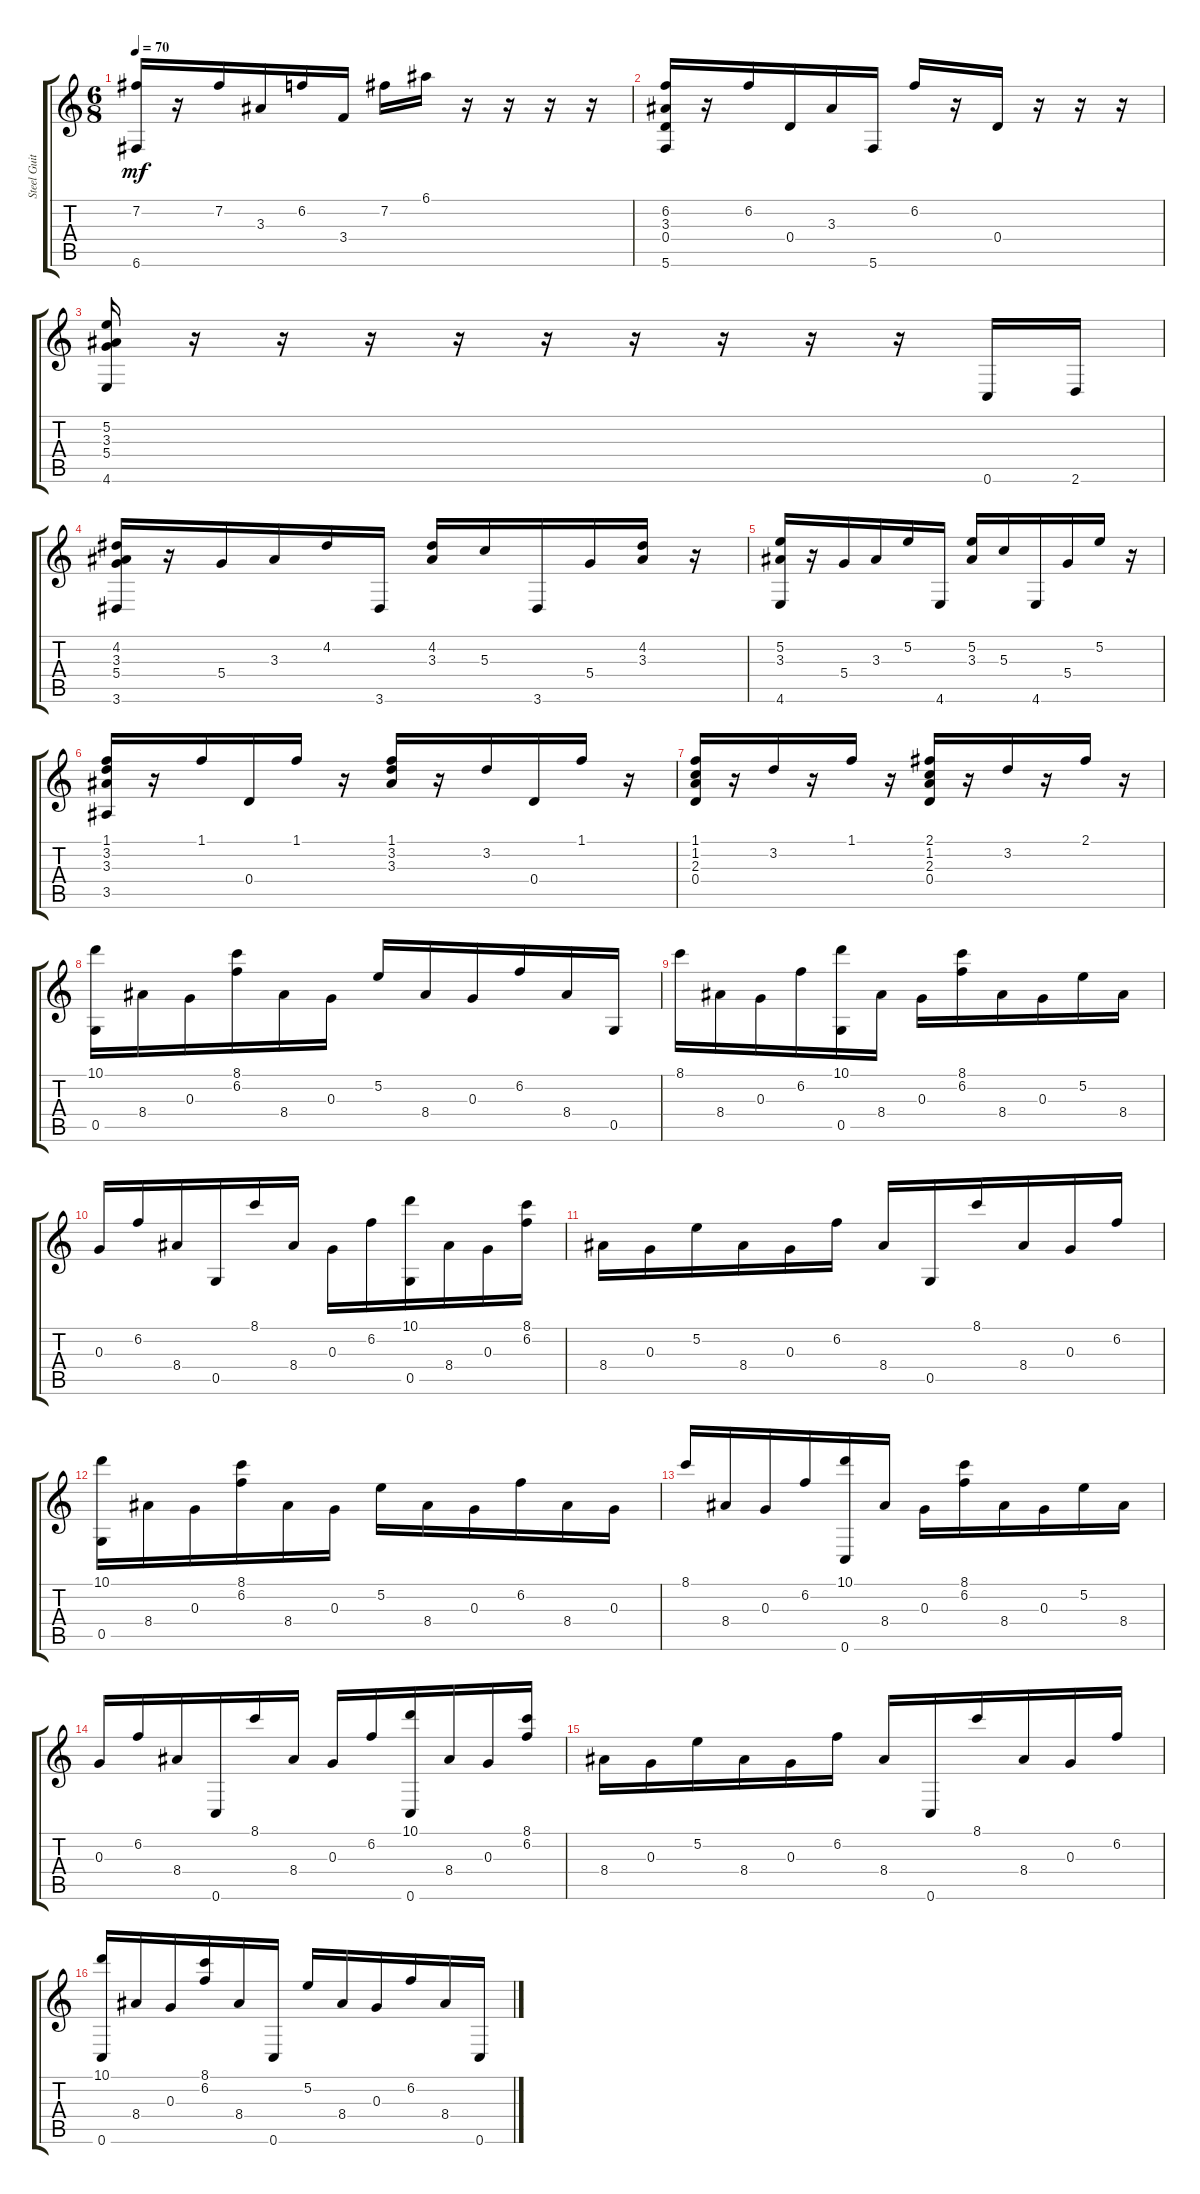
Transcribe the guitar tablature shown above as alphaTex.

\track ("Steel Guitar" "Steel Guit") {instrument acousticguitarsteel}
\staff {score tabs}
\tuning (E4 B3 G3 D3 G2 C2) {hide}
\ts (6 8)
\tempo 70
\clef g2
\ks c
(7.2 6.6).16{dy mf} r.16 7.2.16 3.3.16 6.2.16 3.4.16 7.2.16 6.1.16 r.16 r.16 r.16 r.16 |
(6.2 3.3 0.4 5.6).16 r.16 6.2.16 0.4.16 3.3.16 5.6.16 6.2.16 r.16 0.4.16 r.16 r.16 r.16 |
(5.2 3.3 5.4 4.6).16 r.16 r.16 r.16 r.16 r.16 r.16 r.16 r.16 r.16 0.6.16 2.6.16 |
(4.2 3.3 5.4 3.6).16 r.16 5.4.16 3.3.16 4.2.16 3.6.16 (4.2 3.3).16 5.3.16 3.6.16 5.4.16 (4.2 3.3).16 r.16 |
(5.2 3.3 4.6).16 r.16 5.4.16 3.3.16 5.2.16 4.6.16 (5.2 3.3).16 5.3.16 4.6.16 5.4.16 5.2.16 r.16 |
(1.1 3.2 3.3 3.5).16 r.16 1.1.16 0.4.16 1.1.16 r.16 (1.1 3.2 3.3).16 r.16 3.2.16 0.4.16 1.1.16 r.16 |
(1.1 1.2 2.3 0.4).16 r.16 3.2.16 r.16 1.1.16 r.16 (2.1 1.2 2.3 0.4).16 r.16 3.2.16 r.16 2.1.16 r.16 |
(10.1 0.5).16 8.4.16 0.3.16 (8.1 6.2).16 8.4.16 0.3.16 5.2.16 8.4.16 0.3.16 6.2.16 8.4.16 0.5.16 |
8.1.16 8.4.16 0.3.16 6.2.16 (10.1 0.5).16 8.4.16 0.3.16 (8.1 6.2).16 8.4.16 0.3.16 5.2.16 8.4.16 |
0.3.16 6.2.16 8.4.16 0.5.16 8.1.16 8.4.16 0.3.16 6.2.16 (10.1 0.5).16 8.4.16 0.3.16 (8.1 6.2).16 |
8.4.16 0.3.16 5.2.16 8.4.16 0.3.16 6.2.16 8.4.16 0.5.16 8.1.16 8.4.16 0.3.16 6.2.16 |
(10.1 0.5).16 8.4.16 0.3.16 (8.1 6.2).16 8.4.16 0.3.16 5.2.16 8.4.16 0.3.16 6.2.16 8.4.16 0.3.16 |
8.1.16 8.4.16 0.3.16 6.2.16 (10.1 0.6).16 8.4.16 0.3.16 (8.1 6.2).16 8.4.16 0.3.16 5.2.16 8.4.16 |
0.3.16 6.2.16 8.4.16 0.6.16 8.1.16 8.4.16 0.3.16 6.2.16 (10.1 0.6).16 8.4.16 0.3.16 (8.1 6.2).16 |
8.4.16 0.3.16 5.2.16 8.4.16 0.3.16 6.2.16 8.4.16 0.6.16 8.1.16 8.4.16 0.3.16 6.2.16 |
(10.1 0.6).16 8.4.16 0.3.16 (8.1 6.2).16 8.4.16 0.6.16 5.2.16 8.4.16 0.3.16 6.2.16 8.4.16 0.6.16
